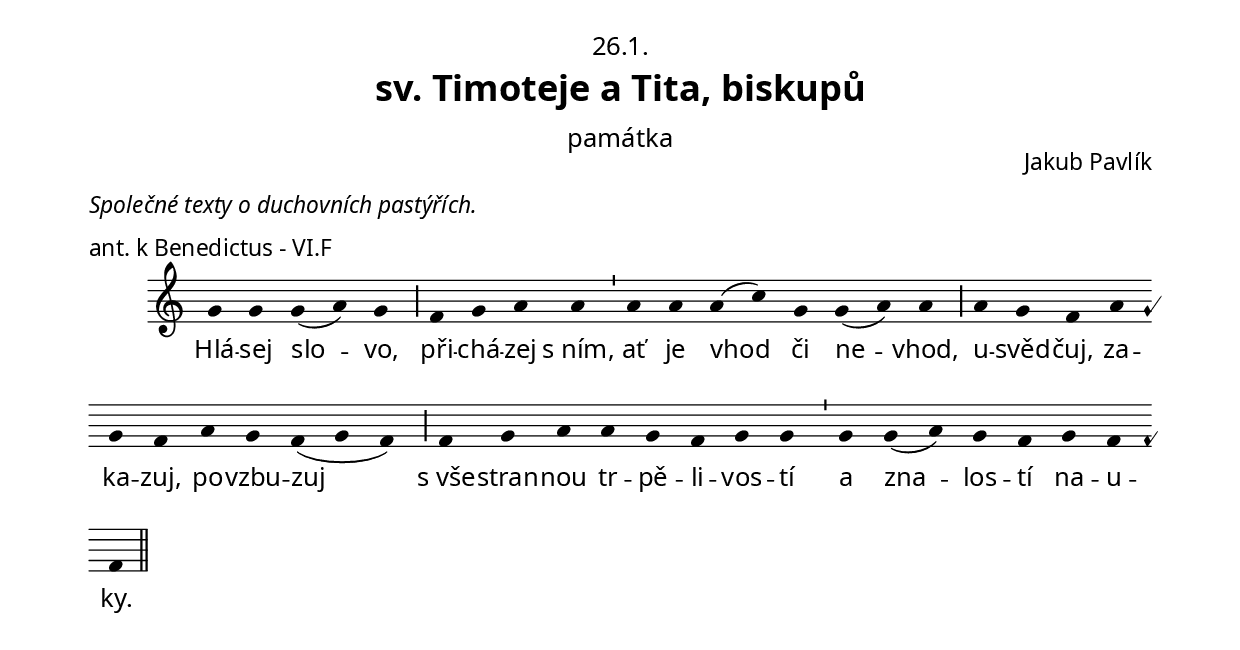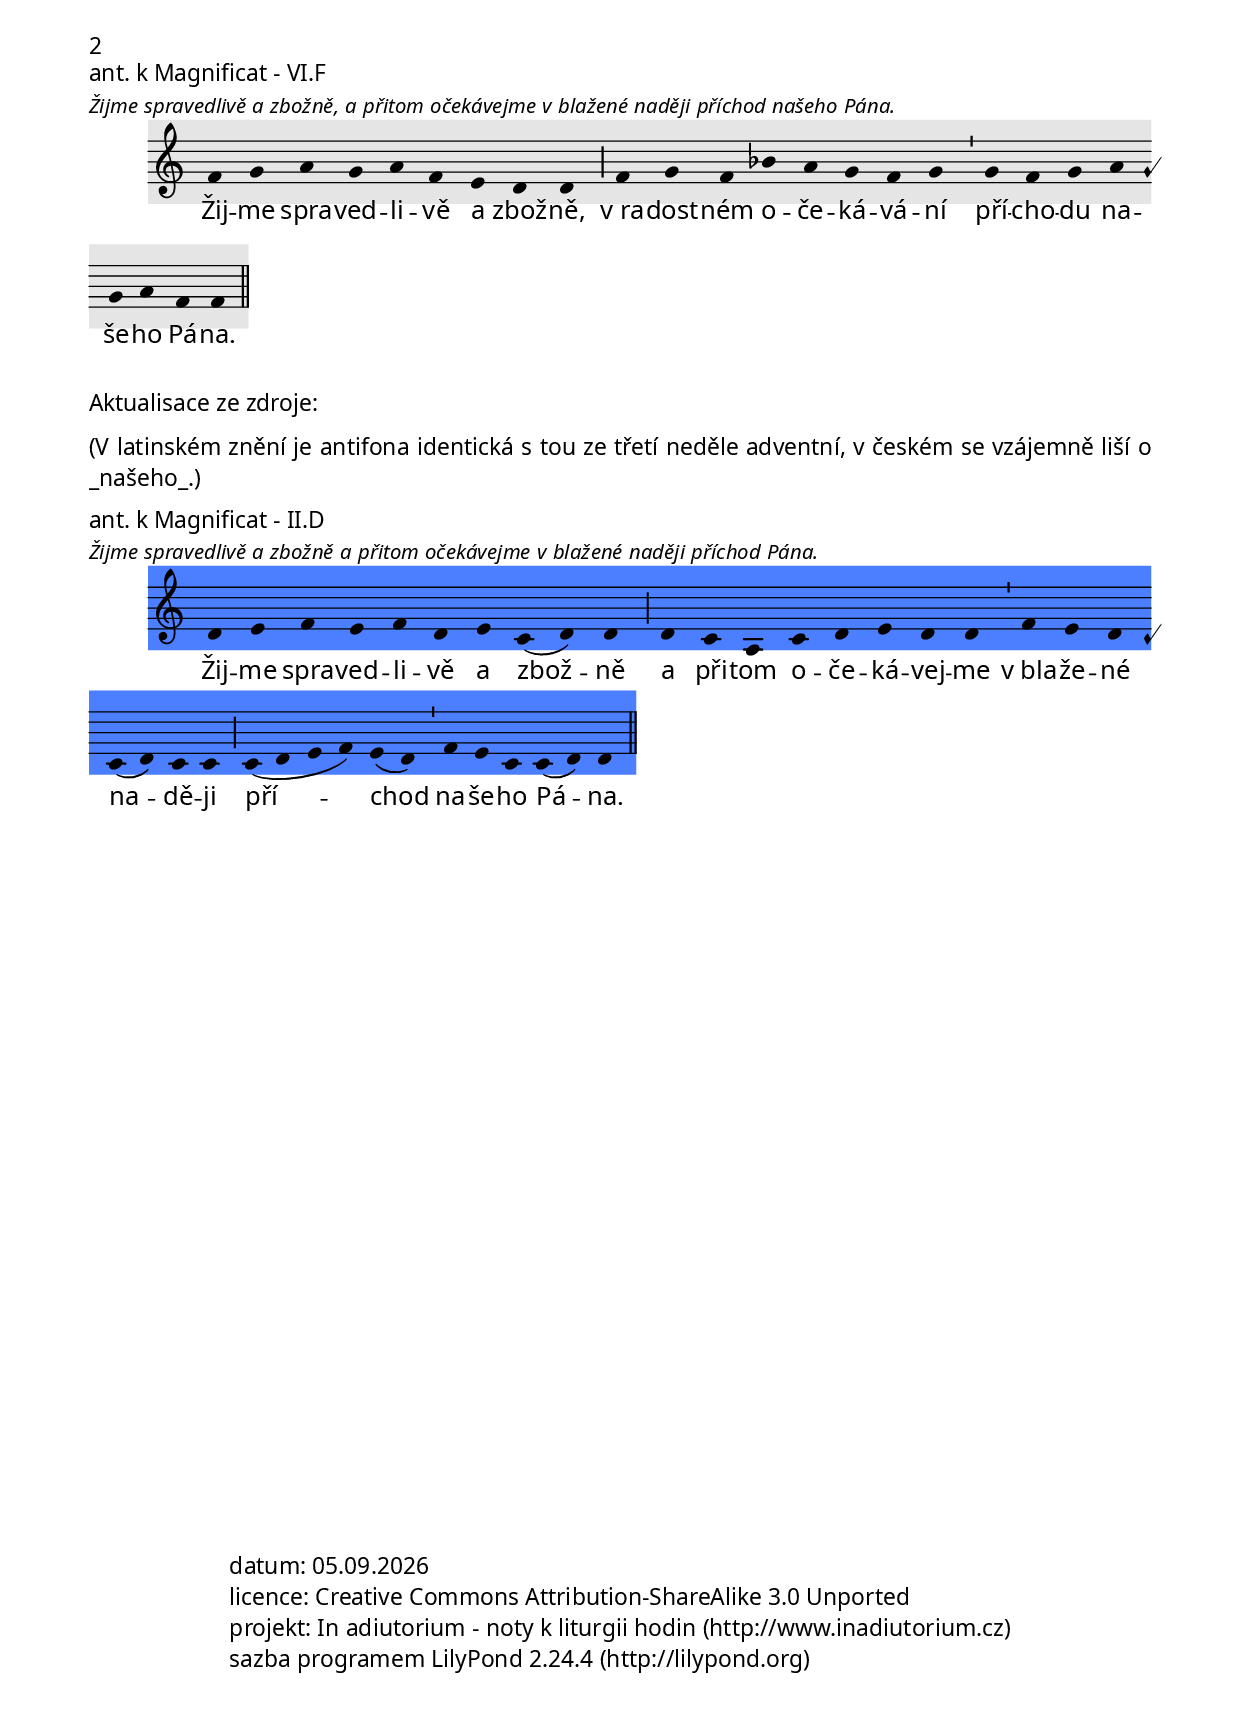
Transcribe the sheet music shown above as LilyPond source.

\version "2.17.24"

\include "../spolecne.ly"

\header {
  title = \markup\titleSvatek
            "sv. Timoteje a Tita, biskupů"
            památka
            26.1.
  composer = "Jakub Pavlík"
}

\markup\communia #'(#:pastyr)

\score {
  \relative c'' {
    \choralniRezim
    g4 g g( a) g \barMaior
    f g a a \barMin a a a( c) g g( a) a \barMaior
    a g f
    a g f
    a g f( g f) \barMaior
    f g a a g f g g \barMin
    g g( a) g f g f f \barFinalis
  }
  \addlyrics {
    Hlá -- sej slo -- vo,
    při -- chá -- zej s_ním, ať je vhod či ne -- vhod,
    u -- svěd -- čuj,
    za -- ka -- zuj,
    po -- vzbu -- zuj
    s_vše -- stran -- nou tr -- pě -- li -- vos -- tí
    a zna -- los -- tí na -- u -- ky.
  }
  \header {
    quid = "ant. k Benedictus"
    modus = "VI"
    differentia = "F"
    psalmus = ""
    id = "aben"
    piece = \markup {\sestavTitulekBezZalmu}
  }
}

\pageBreak

\score {
  \relative c' {
    \zvyraznovacSedy
    \choralniRezim
    f4 g a g a f e d d \barMaior
    f g f bes a g f g \barMin
    g f g a g a f f \barFinalis
  }
  \addlyrics {
    Žij -- me spra -- ved -- li -- vě a zbož -- ně,
    % a přitom očekávejme v blažené naději % ne, to zní hrozně; to bych se styděl i vyslovit - natož pro to hledat nápěv...
    % pří -- chod na -- še -- ho Pá -- na.
    v_ra -- dost -- ném o -- če -- ká -- vá -- ní
    pří -- cho -- du na -- še -- ho Pá -- na.
  }
  \header {
    textus_approbatus = "Žijme spravedlivě a zbožně,
    a přitom očekávejme v blažené naději příchod našeho Pána."
    quid = "ant. k Magnificat"
    modus = "VI"
    differentia = "F"
    psalmus = ""
    fial = "antifony/advent_tyden3.ly#ne-2ne-a3"
    id = "amag"
    piece = \markup {\sestavTitulekBezZalmu}
  }
}

\markup{Aktualisace ze zdroje:}

\markup\justify{
  (V latinském znění je antifona identická s tou ze třetí neděle adventní,
  v českém se vzájemně liší o _našeho_.)
}

\score {
  \relative c' {
    \zvyraznovacModry
    \choralniRezim
    d4 e f e f d e c( d) d \barMaior
    d c a c d e d d \barMin
    f e d c( d) c c \barMaior
    c( d e f) e( d) \barMin
    f e c c( d) d \barFinalis
  }
  \addlyrics {
    Žij -- me spra -- ved -- li -- vě a zbož -- ně
    a při -- tom o -- če -- ká -- vej -- me
    v_bla -- že -- né na -- dě -- ji
    pří -- chod
    na -- še -- ho Pá -- na.
  }
  \header {
    textus_approbatus = "Žijme spravedlivě a zbožně
    a přitom očekávejme v blažené naději příchod Pána."
    quid = "ant. k Magnificat"
    modus = "II"
    differentia = "D"
    psalmus = ""
    fial = "antifony/advent_tyden3.ly#ne-2ne-a3"
    id = "amag"
    piece = \markup {\sestavTitulekBezZalmu}
  }
}
